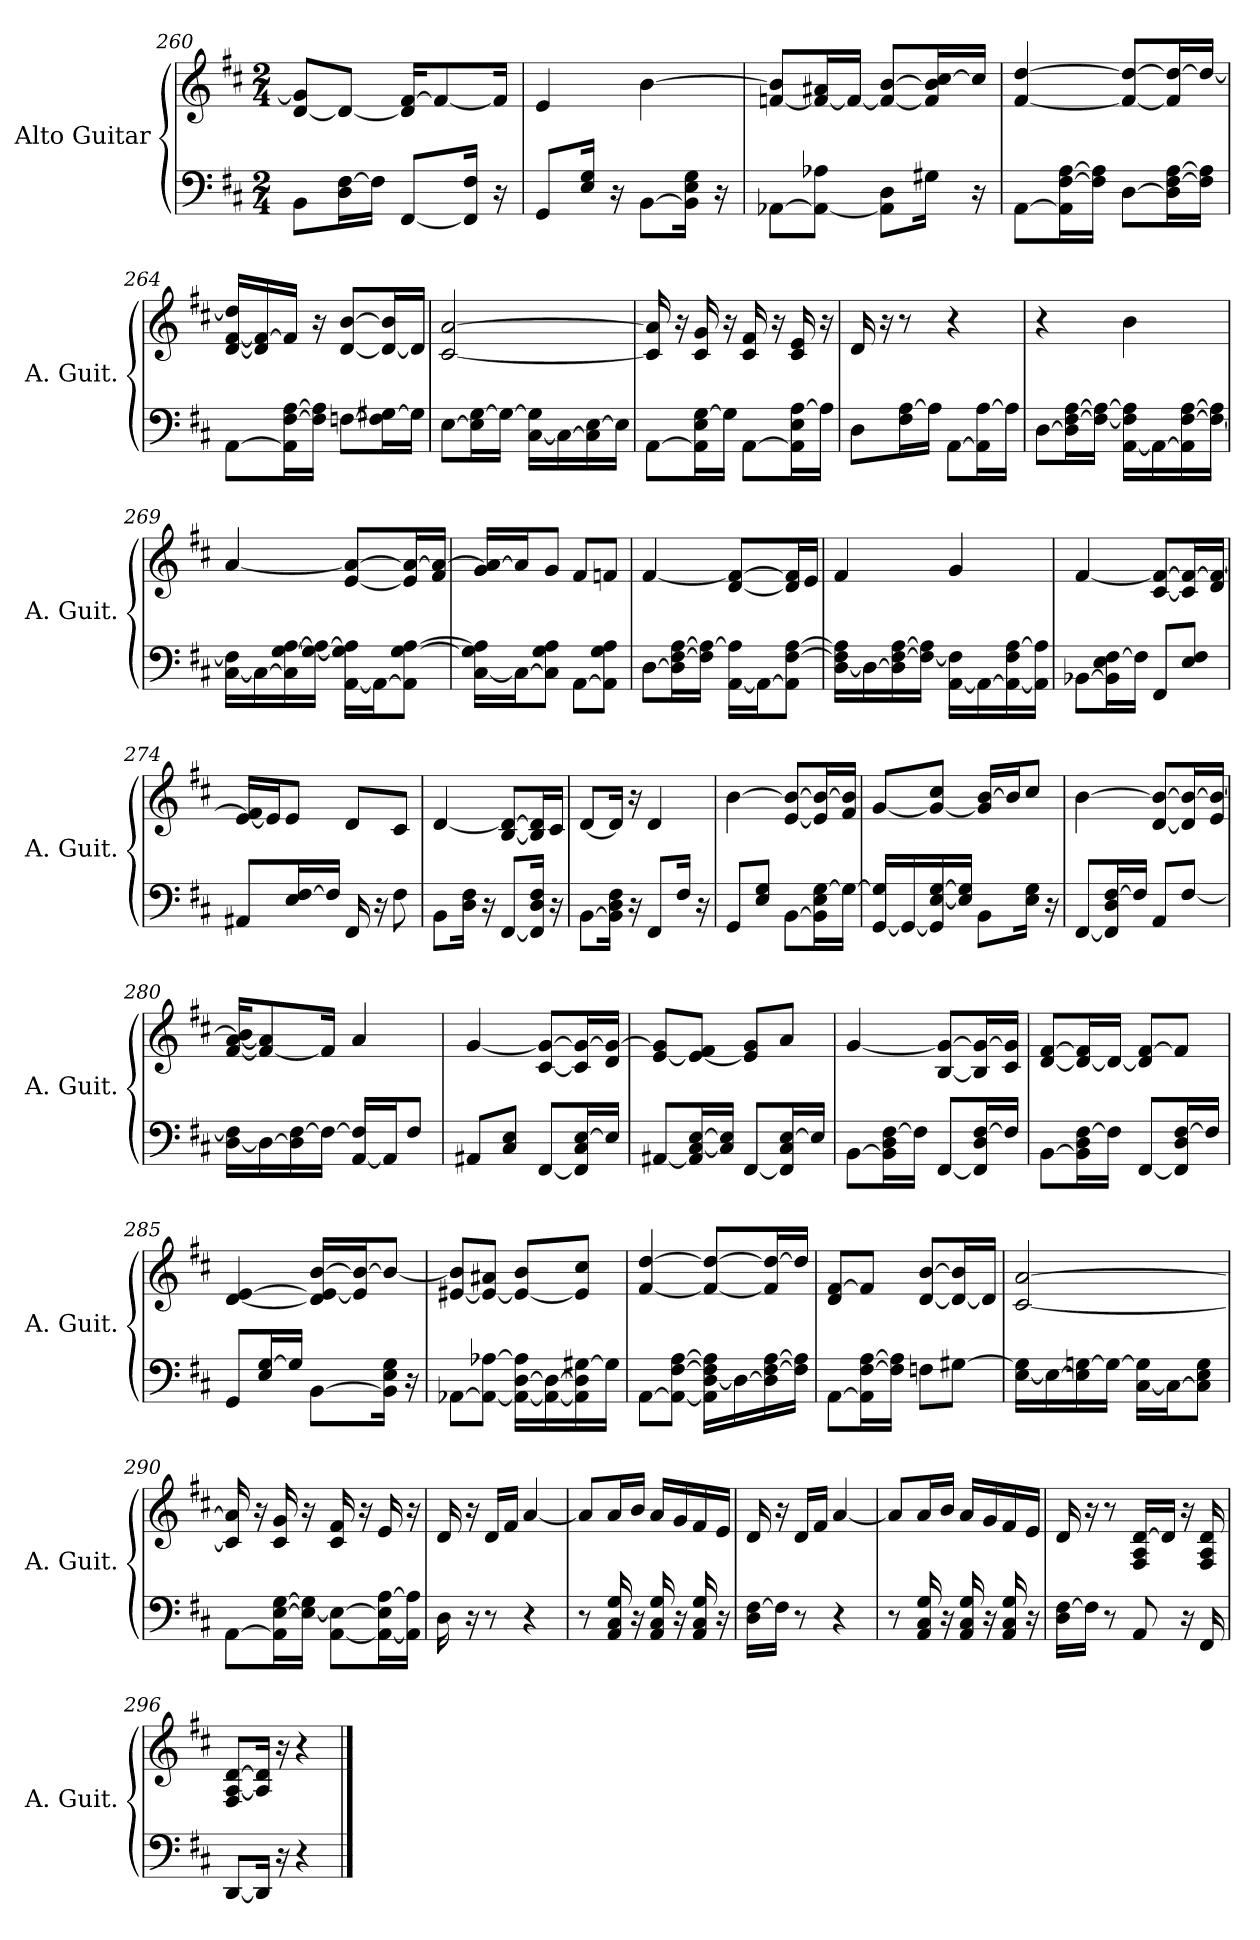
**kern	**kern
*part1	*part1
*staff2	*staff1
*I"Alto Guitar	*
*I'A. Guit.	*
*clefF4	*clefG2
*k[f#c#]	*k[f#c#]
*M2/4	*M2/4
=260	=260
8BB\L	[8d/ 8g/]L
16D\ [16F#\L	8d/J_
16F#\JJ]	.
[8FF#/L	16d/] [16f#/KL
.	8f#/_
16FF#/] 16F#/Jk	.
16r	16f#/Jk]
=261	=261
8GG/L	4e/
16E/ 16G/Jk	.
16r	.
[8BB\L	[4b\
16BB\] 16E\ 16G\Jk	.
16r	.
=262	=262
[8AA-X\L	[8fn/ 8b/]L
8AA-\_ 8A-X\J	16f/_ 16a#X/L
.	16f/JJ_
8AA-\] 8D\L	8f/_ [8b/L
16G#X\Jk	16f/] 16b/] [16cc#/L
16r	16cc#/JJ]
=263	=263
[8AA\L	[4f#/ [4dd/
16AA\] [16F#\ [16A\L	.
16F#\] 16A\]JJ	.
[8D\L	8f#/_ 8dd/_L
16D\] [16F#\ [16A\L	16f#/] 16dd/_L
16F#\] 16A\]JJ	16dd/JJ_
!!LO:LB:g=z
=264	=264
[8AA\L	[16d/ [16f#/ 16dd/]LL
.	16d/] 16f#/_
16AA\] [16F#\ [16A\L	16f#/JJ]
16F#\] 16A\]JJ	16r
[8Fn\L	[8d/ [8b/L
16F\] [16G#X\L	16d/_ 16b/]L
16G#\JJ]	16d/JJ]
=265	=265
[8E\L	[2c#/ [2a/
16E\] [16G\L	.
16G\JJ_	.
[16C#\ 16G\]LL	.
16C#\_	.
16C#\] [16E\	.
16E\JJ]	.
=266	=266
[8AA\L	16c#/] 16a/]
.	16r
16AA\] 16E\ [16G\L	16c#/ 16g/
16G\JJ]	16r
[8AA\L	16c#/ 16f#/
.	16r
16AA\] 16E\ [16A\L	16c#/ 16e/
16A\JJ]	16r
=267	=267
8D\L	16d/
.	16r
16F#\ [16A\L	8r
16A\JJ]	.
[8AA\L	4r
16AA\] [16A\L	.
16A\JJ]	.
!!LO:LB:g=z
=268	=268
[8D\L	4r
16D\] [16F#\ [16A\L	.
16F#\_ 16A\_JJ	.
[16AA\ 16F#\] 16A\]LL	4b\
16AA\_	.
16AA\] [16F#\ [16A\	.
16F#\_ 16A\]JJ	.
=269	=269
[16C#\ 16F#\]LL	[4a/
16C#\_	.
16C#\] [16G\ [16A\	.
16G\_ 16A\_JJ	.
[16AA\ 16G\] 16A\]LL	[8e/ 8a/_L
16AA\J_	.
8AA\] [8G\ [8A\J	16e/] 16a/_L
.	16f#/ 16a/_JJ
=270	=270
[16C#\ 16G\] 16A\]LL	16g/ 16a/_LL
16C#\J_	16a/J]
8C#\] 8G\ 8A\J	8g/J
[8AA\L	8f#/L
8AA\] 8G\ 8A\J	8fn/J
=271	=271
[8D\L	[4f#/
16D\] [16F#\ [16A\L	.
16F#\] 16A\_JJ	.
[16AA\ 16A\]LL	[8d/ 8f#/_L
16AA\J_	.
8AA\] [8F#\ [8A\J	16d/] 16f#/]L
.	16e/JJ
!!LO:LB:g=z
=272	=272
[16D\ 16F#\] 16A\]LL	4f#/
16D\_	.
16D\] [16F#\ [16A\	.
16F#\_ 16A\]JJ	.
[16AA\ 16F#\]LL	4g/
16AA\_	.
16AA\_ 16F#\ [16A\	.
16AA\] 16A\]JJ	.
=273	=273
[8BB-X\L	[4f#/
16BB-\] 16E\ [16F#\L	.
16F#\JJ]	.
8FF#/L	[8c#/ 8f#/_L
8E/ 8F#/J	16c#/] 16f#/_L
.	16d/ 16f#/_JJ
=274	=274
8AA#X/L	[16e/ 16f#/]LL
.	16e/J]
16E/ [16F#/L	8e/J
16F#/JJ]	.
16FF#/	8d/L
16r	.
8F#\	8c#/J
=275	=275
8BB\L	[4d/
16D\ 16F#\Jk	.
16r	.
[8FF#/L	[8B/ 8d/_L
16FF#/] 16D/ 16F#/Jk	16B/] 16d/]L
16r	16c#/JJ
!!LO:LB:g=z
=276	=276
[8BB\L	[8d/L
16BB\] 16D\ 16F#\Jk	16d/Jk]
16r	16r
8FF#/L	4d/
16F#/Jk	.
16r	.
=277	=277
8GG/L	[4b\
8E/ 8G/J	.
[8BB\L	[8e/ 8b/_L
16BB\] 16E\ [16G\L	16e/] 16b/_L
16G\JJ_	16f#/ 16b/]JJ
=278	=278
[16GG/ 16G/]LL	[8g/L
16GG/_	.
16GG/] [16E/ [16G/	8g/_ 8cc#/J
16E/] 16G/]JJ	.
8BB\L	16g/] [16b/LL
.	16b/J]
16E\ 16G\Jk	8cc#/J
16r	.
=279	=279
[8FF#/L	[4b\
16FF#/] 16D/ [16F#/L	.
16F#/JJ]	.
8AA/L	[8d/ 8b/_L
[8F#/J	16d/] 16b/_L
.	16e/ 16b/_JJ
=280	=280
[16D\ 16F#\]LL	[16f#/ [16a/ 16b/]KL
16D\_	8f#/_ 8a/]
16D\] [16F#\	.
16F#\JJ_	16f#/Jk]
[16AA/ 16F#/]LL	4a/
16AA/J]	.
8F#/J	.
!!LO:PB:g=z
=281	=281
8AA#X/L	[4g/
8C#/ 8E/J	.
[8FF#/L	[8c#/ 8g/_L
16FF#/] 16C#/ [16E/L	16c#/] 16g/_L
16E/JJ]	16d/ 16g/_JJ
=282	=282
[8AA#X/L	[8e/ 8g/]L
16AA#/] [16C#/ [16E/L	8e/_ 8f#/J
16C#/] 16E/]JJ	.
[8FF#/L	8e/] 8g/L
16FF#/] 16C#/ [16E/L	8a/J
16E/JJ]	.
=283	=283
[8BB\L	[4g/
16BB\] 16D\ [16F#\L	.
16F#\JJ]	.
[8FF#/L	[8B/ 8g/_L
16FF#/] 16D/ [16F#/L	16B/] 16g/_L
16F#/JJ]	16c#/ 16g/]JJ
=284	=284
[8BB\L	[8d/ [8f#/L
16BB\] 16D\ [16F#\L	16d/_ 16f#/]L
16F#\JJ]	16d/JJ_
[8FF#/L	8d/] [8f#/L
16FF#/] 16D/ [16F#/L	8f#/J]
16F#/JJ]	.
=285	=285
8GG/L	[4d/ [4e/
16E/ [16G/L	.
16G/JJ]	.
[8BB\L	16d/] 16e/_ [16b/LL
.	16e/] 16b/_J
16BB\] 16E\ 16G\Jk	8b/J_
16r	.
!!LO:LB:g=z
=286	=286
[8AA-X\L	[8e#X/ 8b/]L
8AA-\_ [8A-X\J	8e#/_ 8a#X/J
16AA-\_ [16D\ 16A-\]LL	8e#/_ 8b/L
16AA-\_ 16D\_	.
16AA-\] 16D\] [16G#X\	8e#/] 8cc#/J
16G#\JJ]	.
=287	=287
[8AA\L	[4f#/ [4dd/
8AA\_ [8F#\ [8A\J	.
16AA\] [16D\ 16F#\] 16A\]LL	8f#/_ 8dd/_L
16D\_	.
16D\] [16F#\ [16A\	16f#/] 16dd/_L
16F#\] 16A\]JJ	16dd/JJ]
=288	=288
[8AA\L	8d/ [8f#/L
16AA\] [16F#\ [16A\L	8f#/J]
16F#\] 16A\]JJ	.
8Fn\L	[8d/ [8b/L
[8G#X\J	16d/_ 16b/]L
.	16d/JJ]
=289	=289
[16E\ 16G#\]LL	[2c#/ [2a/
16E\_	.
16E\] [16Gn\	.
16G\JJ_	.
[16C#\ 16G\]LL	.
16C#\J_	.
8C#\] 8E\ 8G\J	.
!!LO:LB:g=z
=290	=290
[8AA\L	16c#/] 16a/]
.	16r
16AA\] [16E\ [16G\L	16c#/ 16g/
16E\_ 16G\]JJ	16r
[8AA\ 8E\_L	16c#/ 16f#/
.	16r
16AA\_ 16E\] [16A\L	16e/
16AA\] 16A\]JJ	16r
=291	=291
16D\	16d/
16r	16r
8r	16d/LL
.	16f#/JJ
4r	[4a/
=292	=292
8r	8a/L]
16AA/ 16C#/ 16G/	16a/L
16r	16b/JJ
16AA/ 16C#/ 16G/	16a/LL
16r	16g/
16AA/ 16C#/ 16G/	16f#/
16r	16e/JJ
=293	=293
16D\ [16F#\LL	16d/
16F#\JJ]	16r
8r	16d/LL
.	16f#/JJ
4r	[4a/
=294	=294
8r	8a/L]
16AA/ 16C#/ 16G/	16a/L
16r	16b/JJ
16AA/ 16C#/ 16G/	16a/LL
16r	16g/
16AA/ 16C#/ 16G/	16f#/
16r	16e/JJ
!!LO:LB:g=z
=295	=295
16D\ [16F#\LL	16d/
16F#\JJ]	16r
8r	8r
8AA/	16F#/ 16A/ [16d/LL
.	16d/JJ]
16r	16r
16FF#/	16F#/ 16A/ 16d/
=296	=296
[8DD/L	8F#/ [8A/ [8d/L
16DD/Jk]	16A/] 16d/]Jk
16r	16r
4r	4r
==	==
*-	*-
